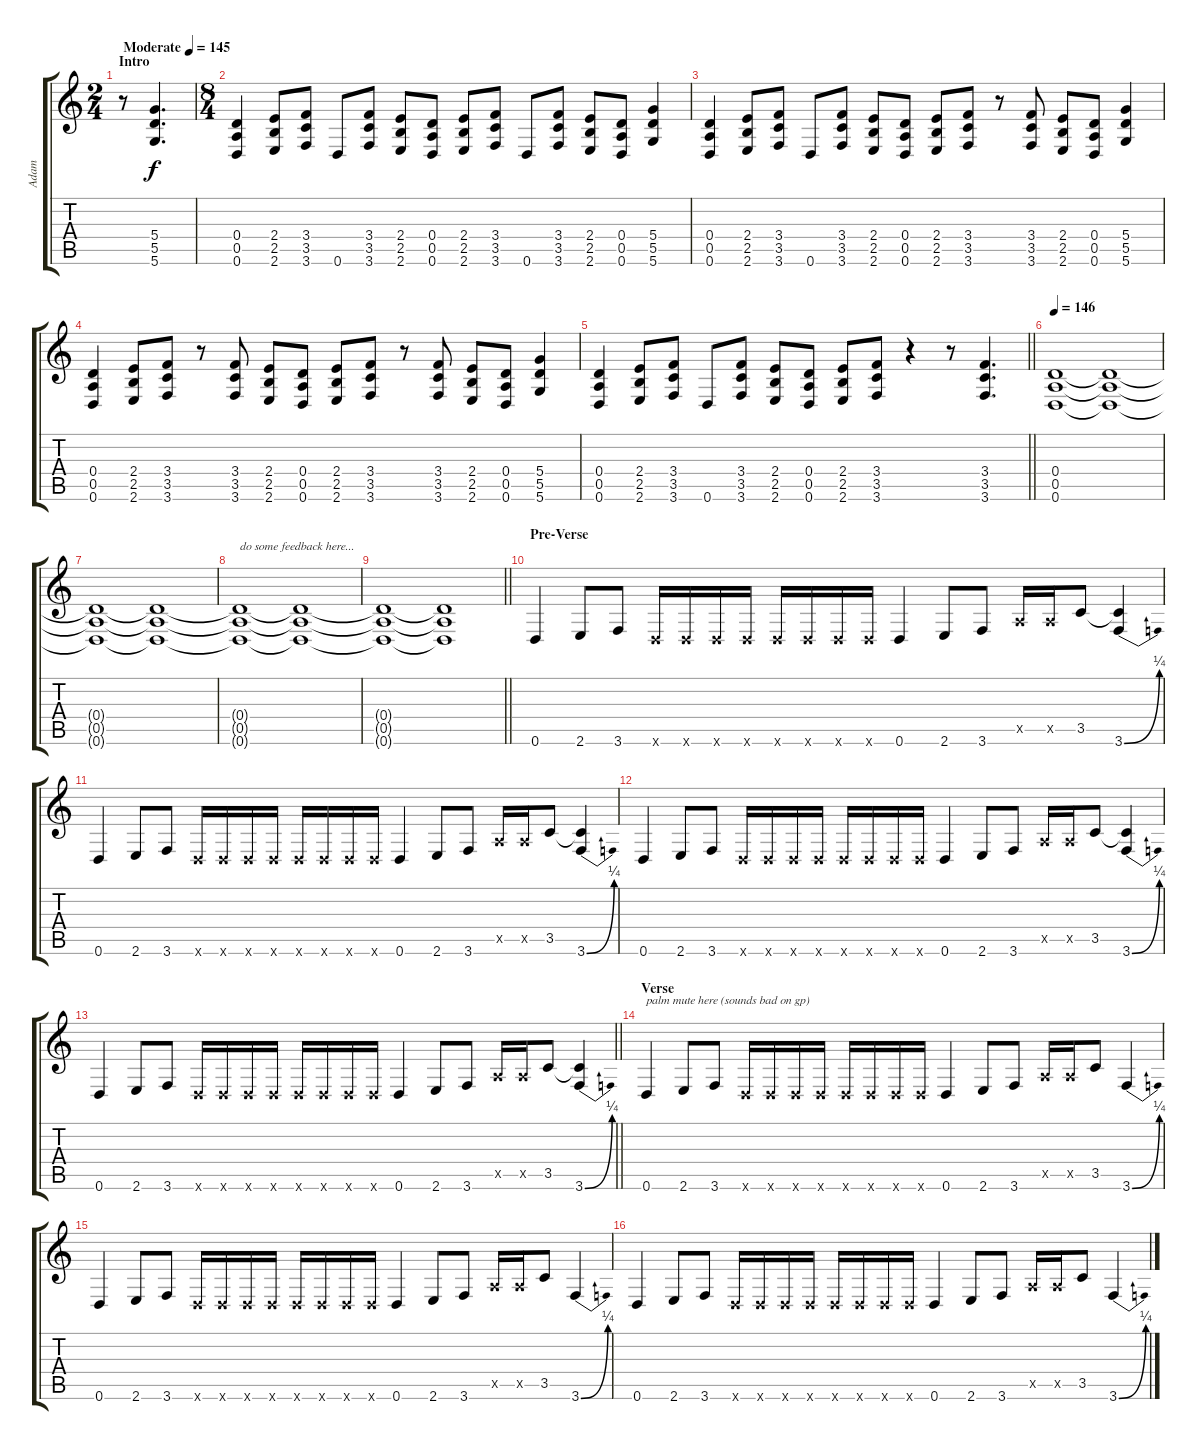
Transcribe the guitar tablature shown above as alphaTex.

\track ("Adam " "Adam ") {instrument overdrivenguitar}
\staff {score tabs}
\tuning (E4 B3 G3 D3 A2 D2) {hide}
\ts (2 4)
\section ("" "Intro")
\tempo (145 "Moderate")
\clef g2
\ks c
r.8{dy f instrument overdrivenguitar} (5.4 5.5 5.6).4{d} |
\ts (8 4)
(0.4 0.5 0.6).4 (2.4 2.5 2.6).8 (3.4 3.5 3.6).8 0.6.8 (3.4 3.5 3.6).8 (2.4 2.5 2.6).8 (0.4 0.5 0.6).8 (2.4 2.5 2.6).8 (3.4 3.5 3.6).8 0.6.8 (3.4 3.5 3.6).8 (2.4 2.5 2.6).8 (0.4 0.5 0.6).8 (5.4 5.5 5.6).4 |
(0.4 0.5 0.6).4 (2.4 2.5 2.6).8 (3.4 3.5 3.6).8 0.6.8 (3.4 3.5 3.6).8 (2.4 2.5 2.6).8 (0.4 0.5 0.6).8 (2.4 2.5 2.6).8 (3.4 3.5 3.6).8 r.8 (3.4 3.5 3.6).8 (2.4 2.5 2.6).8 (0.4 0.5 0.6).8 (5.4 5.5 5.6).4 |
(0.4 0.5 0.6).4 (2.4 2.5 2.6).8 (3.4 3.5 3.6).8 r.8 (3.4 3.5 3.6).8 (2.4 2.5 2.6).8 (0.4 0.5 0.6).8 (2.4 2.5 2.6).8 (3.4 3.5 3.6).8 r.8 (3.4 3.5 3.6).8 (2.4 2.5 2.6).8 (0.4 0.5 0.6).8 (5.4 5.5 5.6).4 |
\barLineRight lightlight
(0.4 0.5 0.6).4 (2.4 2.5 2.6).8 (3.4 3.5 3.6).8 0.6.8 (3.4 3.5 3.6).8 (2.4 2.5 2.6).8 (0.4 0.5 0.6).8 (2.4 2.5 2.6).8 (3.4 3.5 3.6).8 r.4 r.8 (3.4 3.5 3.6).4{d} |
\section ("" "")
\tempo 146
(0.4 0.5 0.6).1 (0.4{t} 0.5{t} 0.6{t}).1 |
(0.4{t} 0.5{t} 0.6{t}).1 (0.4{t} 0.5{t} 0.6{t}).1 |
(0.4{t} 0.5{t} 0.6{t}).1{txt "do some feedback here..."} (0.4{t} 0.5{t} 0.6{t}).1 |
\barLineRight lightlight
(0.4{t} 0.5{t} 0.6{t}).1 (0.4{t} 0.5{t} 0.6{t}).1 |
\section ("" "Pre-Verse")
0.6.4 2.6.8 3.6.8 0.6{x}.16 0.6{x}.16 0.6{x}.16 0.6{x}.16 0.6{x}.16 0.6{x}.16 0.6{x}.16 0.6{x}.16 0.6.4 2.6.8 3.6.8 0.5{x}.16 0.5{x}.16 3.5.8 (3.5{t} 3.6{be (bend 0 0 60 1)}).4 |
0.6.4 2.6.8 3.6.8 0.6{x}.16 0.6{x}.16 0.6{x}.16 0.6{x}.16 0.6{x}.16 0.6{x}.16 0.6{x}.16 0.6{x}.16 0.6.4 2.6.8 3.6.8 0.5{x}.16 0.5{x}.16 3.5.8 (3.5{t} 3.6{be (bend 0 0 60 1)}).4 |
0.6.4 2.6.8 3.6.8 0.6{x}.16 0.6{x}.16 0.6{x}.16 0.6{x}.16 0.6{x}.16 0.6{x}.16 0.6{x}.16 0.6{x}.16 0.6.4 2.6.8 3.6.8 0.5{x}.16 0.5{x}.16 3.5.8 (3.5{t} 3.6{be (bend 0 0 60 1)}).4 |
\barLineRight lightlight
0.6.4 2.6.8 3.6.8 0.6{x}.16 0.6{x}.16 0.6{x}.16 0.6{x}.16 0.6{x}.16 0.6{x}.16 0.6{x}.16 0.6{x}.16 0.6.4 2.6.8 3.6.8 0.5{x}.16 0.5{x}.16 3.5.8 (3.5{t} 3.6{be (bend 0 0 60 1)}).4 |
\section ("" "Verse")
0.6.4{txt "palm mute here (sounds bad on gp)"} 2.6.8 3.6.8 0.6{x}.16 0.6{x}.16 0.6{x}.16 0.6{x}.16 0.6{x}.16 0.6{x}.16 0.6{x}.16 0.6{x}.16 0.6.4 2.6.8 3.6.8 0.5{x}.16 0.5{x}.16 3.5.8 3.6{be (bend 0 0 60 1)}.4 |
0.6.4 2.6.8 3.6.8 0.6{x}.16 0.6{x}.16 0.6{x}.16 0.6{x}.16 0.6{x}.16 0.6{x}.16 0.6{x}.16 0.6{x}.16 0.6.4 2.6.8 3.6.8 0.5{x}.16 0.5{x}.16 3.5.8 3.6{be (bend 0 0 60 1)}.4 |
0.6.4 2.6.8 3.6.8 0.6{x}.16 0.6{x}.16 0.6{x}.16 0.6{x}.16 0.6{x}.16 0.6{x}.16 0.6{x}.16 0.6{x}.16 0.6.4 2.6.8 3.6.8 0.5{x}.16 0.5{x}.16 3.5.8 3.6{be (bend 0 0 60 1)}.4
